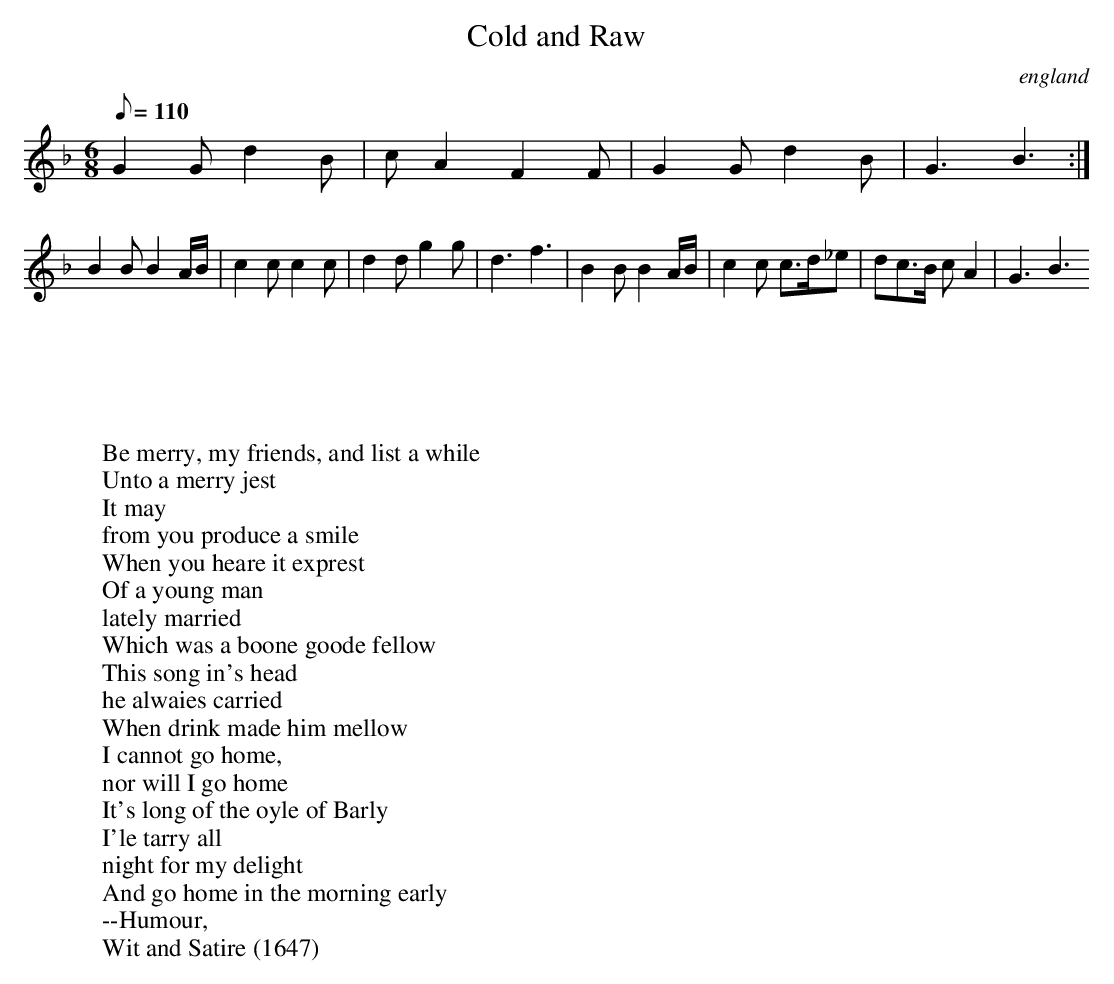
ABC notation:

X:1
T:Cold and Raw
O:england
M:6/8
L:1/8
Q:110
W:Be merry, my friends, and list a while
W:Unto a merry jest
W:It may
W:from you produce a smile
W:When you heare it exprest
W:Of a young man
W:lately married
W:Which was a boone goode fellow
W:This song in's head
W:he alwaies carried
W:When drink made him mellow
W:I cannot go home,
W:nor will I go home
W:It's long of the oyle of Barly
W:I'le tarry all
W:night for my delight
W:And go home in the morning early
W:--Humour,
W:Wit and Satire (1647)
K:GDor
G2G d2B|cA2 F2F|G2G d2B|G3 B3:|
B2B B2A/2B/2|c2c c2c|d2d g2g|d3 f3|B2B B2A/2B/2|c2c c>d_e|dc>B cA2|G3 B3
||
